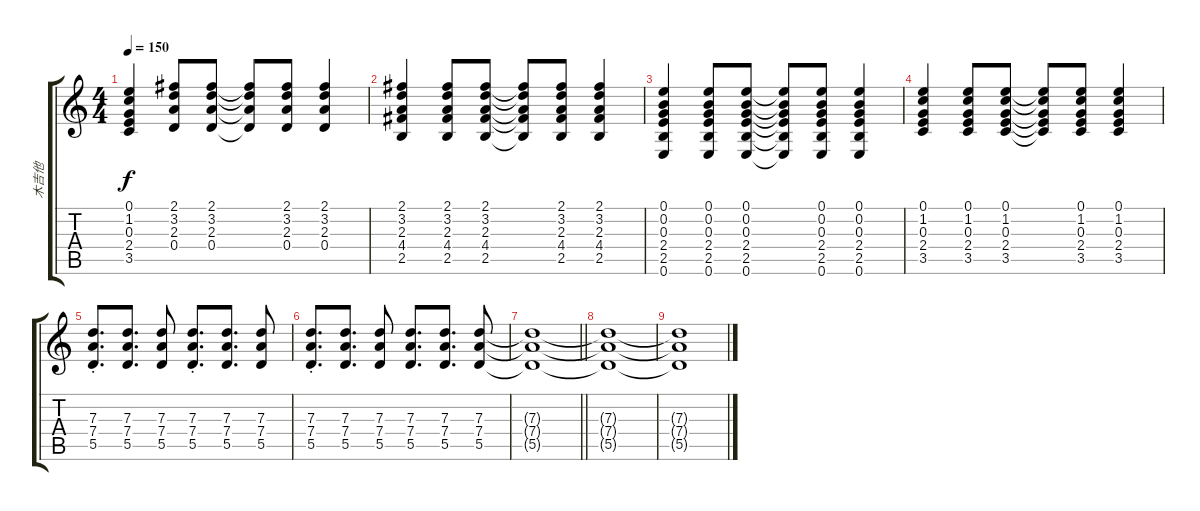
\track ("木吉他" "木吉他") {instrument acousticguitarsteel}
\staff {score tabs}
\tuning (E4 B3 G3 D3 A2 E2) {hide}
\ts (4 4)
\tempo 150
\clef g2
\ks c
(0.1 1.2 0.3 2.4 3.5).4{dy f} (2.1 3.2 2.3 0.4).8 (2.1 3.2 2.3 0.4).8 (2.1{t} 3.2{t} 2.3{t} 0.4{t}).8 (2.1 3.2 2.3 0.4).8 (2.1 3.2 2.3 0.4).4 |
(2.1 3.2 2.3 4.4 2.5).4 (2.1 3.2 2.3 4.4 2.5).8 (2.1 3.2 2.3 4.4 2.5).8 (2.1{t} 3.2{t} 2.3{t} 4.4{t} 2.5{t}).8 (2.1 3.2 2.3 4.4 2.5).8 (2.1 3.2 2.3 4.4 2.5).4 |
(0.1 0.2 0.3 2.4 2.5 0.6).4 (0.1 0.2 0.3 2.4 2.5 0.6).8 (0.1 0.2 0.3 2.4 2.5 0.6).8 (0.1{t} 0.2{t} 0.3{t} 2.4{t} 2.5{t} 0.6{t}).8 (0.1 0.2 0.3 2.4 2.5 0.6).8 (0.1 0.2 0.3 2.4 2.5 0.6).4 |
(0.1 1.2 0.3 2.4 3.5).4 (0.1 1.2 0.3 2.4 3.5).8 (0.1 1.2 0.3 2.4 3.5).8 (0.1{t} 1.2{t} 0.3{t} 2.4{t} 3.5{t}).8 (0.1 1.2 0.3 2.4 3.5).8 (0.1 1.2 0.3 2.4 3.5).4 |
(7.3{st} 7.4{st} 5.5{st}).8{d} (7.3 7.4 5.5).8{d} (7.3 7.4 5.5).8 (7.3{st} 7.4{st} 5.5{st}).8{d} (7.3 7.4 5.5).8{d} (7.3 7.4 5.5).8 |
(7.3{st} 7.4{st} 5.5{st}).8{d} (7.3 7.4 5.5).8{d} (7.3 7.4 5.5).8 (7.3 7.4 5.5).8{d} (7.3 7.4 5.5).8{d} (7.3 7.4 5.5).8 |
\barLineRight lightlight
(7.3{t} 7.4{t} 5.5{t}).1 |
(7.3{t} 7.4{t} 5.5{t}).1 |
(7.3{t} 7.4{t} 5.5{t}).1
